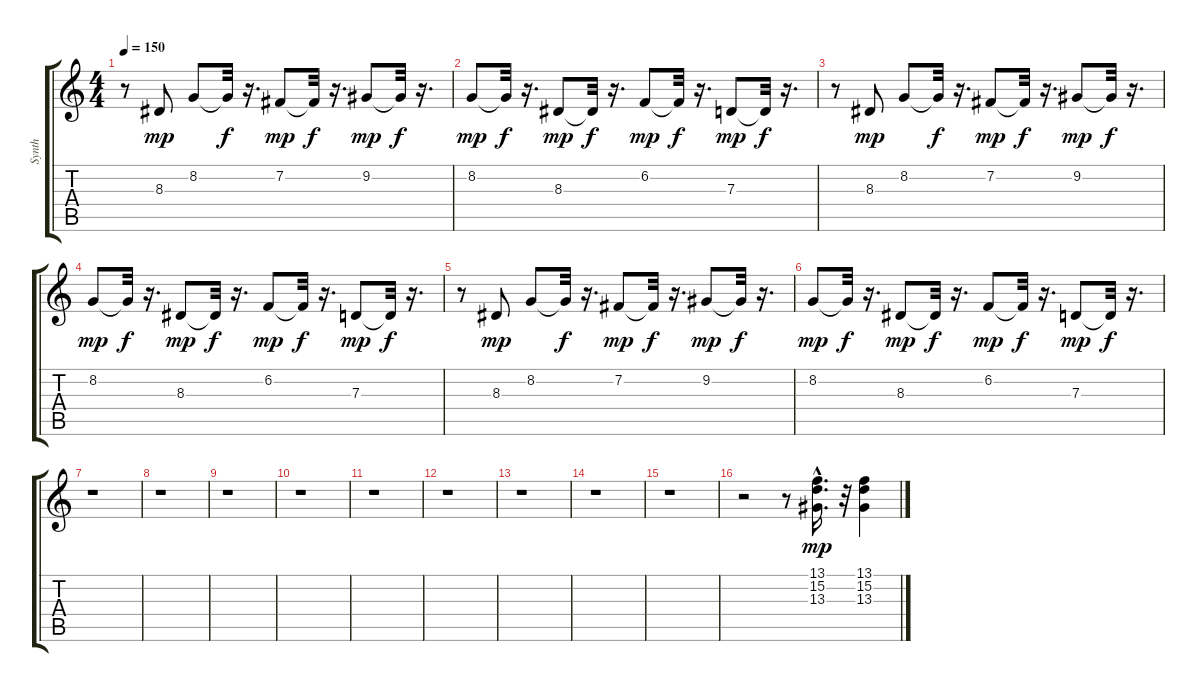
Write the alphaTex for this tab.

\track ("Synth" "Synth") {instrument stringensemble1}
\staff {score tabs}
\tuning (E4 B3 G3 D3 A2 E2) {hide}
\ts (4 4)
\tempo 150
\clef g2
\ks c
r.8{dy f} 8.3.8{dy mp} 8.2.8 8.2{t}.32{dy f} r.16{d} 7.2.8{dy mp} 7.2{t}.32{dy f} r.16{d} 9.2.8{dy mp} 9.2{t}.32{dy f} r.16{d} |
8.2.8{dy mp} 8.2{t}.32{dy f} r.16{d} 8.3.8{dy mp} 8.3{t}.32{dy f} r.16{d} 6.2.8{dy mp} 6.2{t}.32{dy f} r.16{d} 7.3.8{dy mp} 7.3{t}.32{dy f} r.16{d} |
r.8 8.3.8{dy mp} 8.2.8 8.2{t}.32{dy f} r.16{d} 7.2.8{dy mp} 7.2{t}.32{dy f} r.16{d} 9.2.8{dy mp} 9.2{t}.32{dy f} r.16{d} |
8.2.8{dy mp} 8.2{t}.32{dy f} r.16{d} 8.3.8{dy mp} 8.3{t}.32{dy f} r.16{d} 6.2.8{dy mp} 6.2{t}.32{dy f} r.16{d} 7.3.8{dy mp} 7.3{t}.32{dy f} r.16{d} |
r.8 8.3.8{dy mp} 8.2.8 8.2{t}.32{dy f} r.16{d} 7.2.8{dy mp} 7.2{t}.32{dy f} r.16{d} 9.2.8{dy mp} 9.2{t}.32{dy f} r.16{d} |
8.2.8{dy mp} 8.2{t}.32{dy f} r.16{d} 8.3.8{dy mp} 8.3{t}.32{dy f} r.16{d} 6.2.8{dy mp} 6.2{t}.32{dy f} r.16{d} 7.3.8{dy mp} 7.3{t}.32{dy f} r.16{d} |
r.1 |
r.1 |
r.1 |
r.1 |
r.1 |
r.1 |
r.1 |
r.1 |
r.1 |
r.2 r.8 (13.1{hac} 15.2{hac} 13.3{hac}).16{d dy mp instrument stringensemble1} r.32 (13.1 15.2 13.3).4
